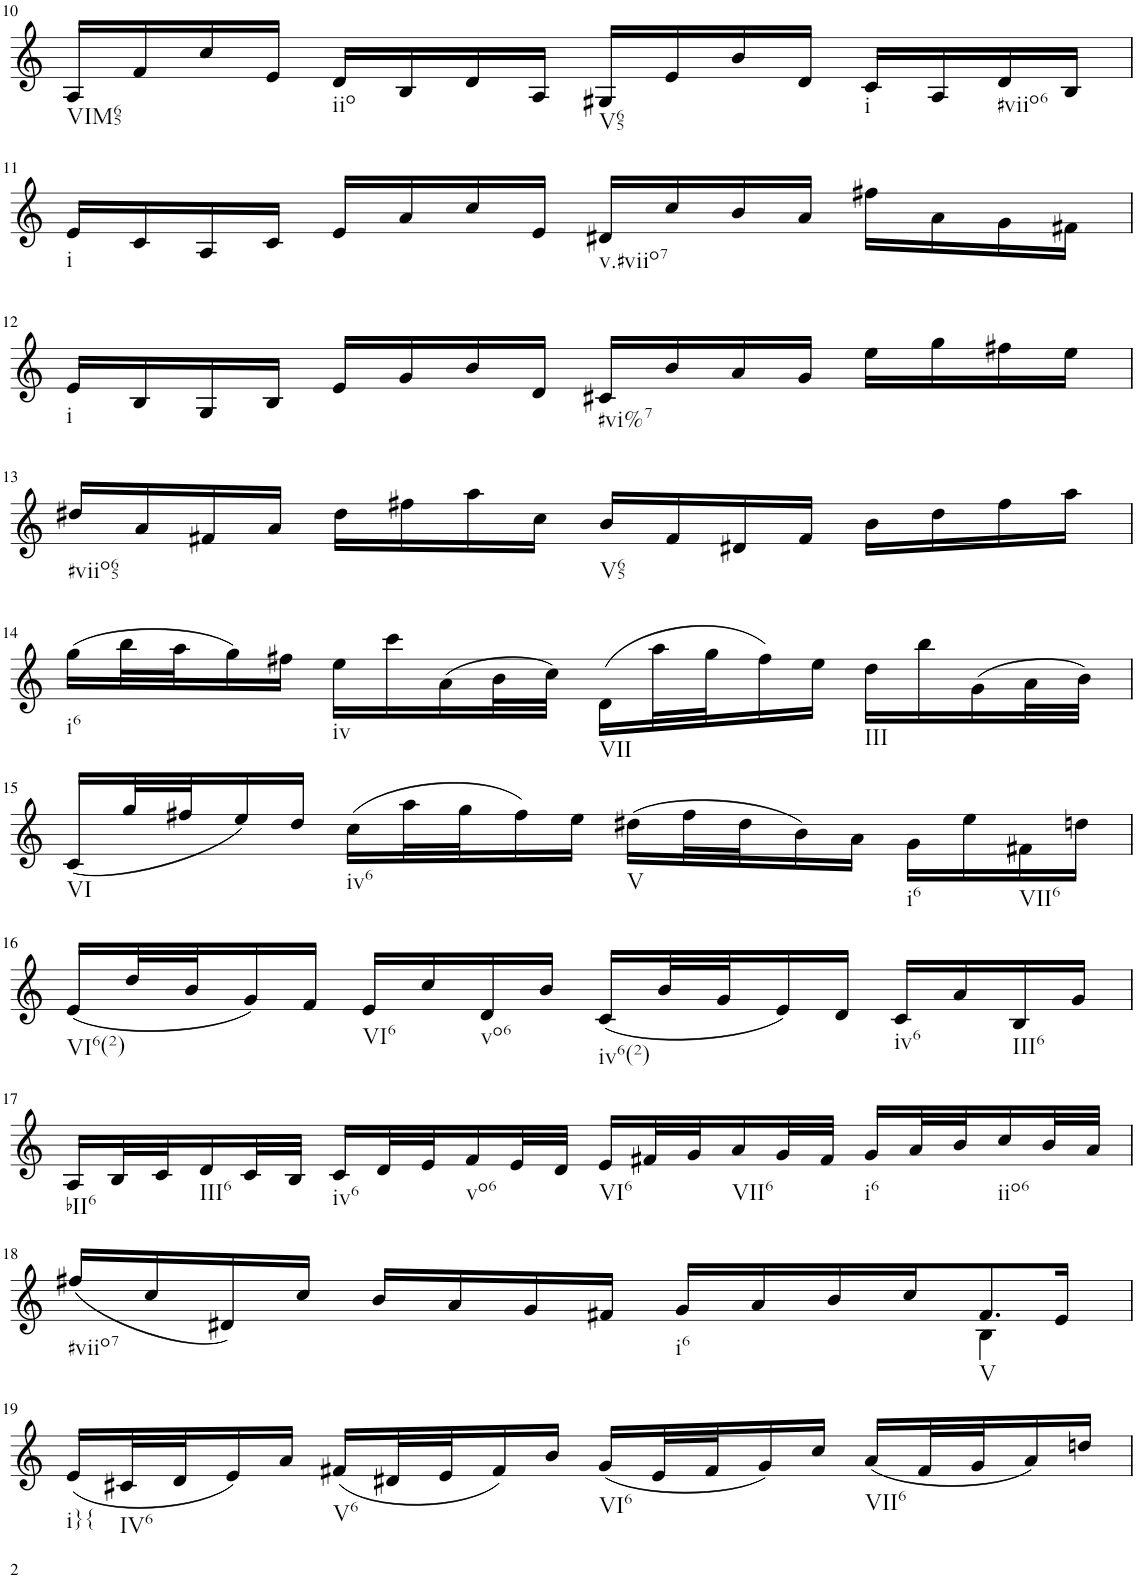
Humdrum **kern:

**kern
*part1
*staff1
*I"Violin
*I'Vln.
!!LO:PB:g=z
*clefG2
*k[]
*M2/2
=10
!LO:TX:b:t=VIM65
16A/LL
16f/
16cc/
16e/JJ
!LO:TX:b:t=iio
16d/LL
16B/
16d/
16A/JJ
!LO:TX:b:t=V65
16G#X/LL
16e/
16b/
16d/JJ
!LO:TX:b:t=i
16c/LL
16A/
!LO:TX:b:t=#viio6
16d/
16B/JJ
!!LO:LB:g=z
=11
!LO:TX:b:t=i
16e/LL
16c/
16A/
16c/JJ
16e/LL
16a/
16cc/
16e/JJ
!LO:TX:b:t=v.#viio7
16d#X/LL
16cc/
16b/
16a/JJ
16ff#X\LL
16a\
16g\
16f#X\JJ
!!LO:LB:g=z
=12
!LO:TX:b:t=i
16e/LL
16B/
16G/
16B/JJ
16e/LL
16g/
16b/
16d/JJ
!LO:TX:b:t=#vi%7
16c#X/LL
16b/
16a/
16g/JJ
16ee\LL
16gg\
16ff#X\
16ee\JJ
!!LO:LB:g=z
=13
!LO:TX:b:t=#viio65
16dd#X/LL
16a/
16f#X/
16a/JJ
16dd#\LL
16ff#X\
16aa\
16cc\JJ
!LO:TX:b:t=V65
16b/LL
16f#/
16d#X/
16f#/JJ
16b\LL
16dd#\
16ff#\
16aa\JJ
!!LO:LB:g=z
=14
!LO:TX:b:t=i6
(16gg\LL
32bb\L
32aa\J
16gg\)
16ff#X\JJ
!LO:TX:b:t=iv
16ee\LL
16ccc\
(16a\
32b\L
32cc\JJJ)
!LO:TX:b:t=VII
(16d\LL
32aa\L
32gg\J
16ff#\)
16ee\JJ
!LO:TX:b:t=III
16dd\LL
16bb\
(16g\
32a\L
32b\JJJ)
!!LO:LB:g=z
=15
!LO:TX:b:t=VI
(16c/LL
32gg/L
32ff#X/J
16ee/)
16dd/JJ
!LO:TX:b:t=iv6
(16cc\LL
32aa\L
32gg\J
16ff#\)
16ee\JJ
!LO:TX:b:t=V
(16dd#X\LL
32ff#\L
32dd#\J
16b\)
16a\JJ
!LO:TX:b:t=i6
16g\LL
16ee\
!LO:TX:b:t=VII6
16f#X\
16ddn\JJ
!!LO:LB:g=z
=16
!LO:TX:b:t=VI6(2)
(16e/LL
32dd/L
32b/J
16g/)
16f/JJ
!LO:TX:b:t=VI6
16e/LL
16cc/
!LO:TX:b:t=vo6
16d/
16b/JJ
!LO:TX:b:t=iv6(2)
(16c/LL
32b/L
32g/J
16e/)
16d/JJ
!LO:TX:b:t=iv6
16c/LL
16a/
!LO:TX:b:t=III6
16B/
16g/JJ
!!LO:LB:g=z
=17
!LO:TX:b:t=bII6
16A/LL
32B/L
32c/J
!LO:TX:b:t=III6
16d/
32c/L
32B/JJJ
!LO:TX:b:t=iv6
16c/LL
32d/L
32e/J
!LO:TX:b:t=vo6
16f/
32e/L
32d/JJJ
!LO:TX:b:t=VI6
16e/LL
32f#X/L
32g/J
!LO:TX:b:t=VII6
16a/
32g/L
32f#/JJJ
!LO:TX:b:t=i6
16g/LL
32a/L
32b/J
!LO:TX:b:t=iio6
16cc/
32b/L
32a/JJJ
!!LO:LB:g=z
=18
*^
!LO:TX:b:t=#viio7	!
(16ff#X/LL	2.ryy
16cc/	.
16d#X/)	.
16cc/JJ	.
16b/LL	.
16a/	.
16g/	.
16f#X/JJ	.
!LO:TX:b:t=i6	!
16g/LL	.
16a/	.
16b/	.
16cc/J	.
!LO:TX:b:t=V	!
8.f#/	4B\
16e/Jk	.
*v	*v
!!LO:LB:g=z
=19
!LO:TX:b:t=i}{
(16e/LL
!LO:TX:b:t=IV6
32c#X/L
32d/J
16e/)
16a/JJ
!LO:TX:b:t=V6
(16f#X/LL
32d#X/L
32e/J
16f#/)
16b/JJ
!LO:TX:b:t=VI6
(16g/LL
32e/L
32f#/J
16g/)
16cc/JJ
!LO:TX:b:t=VII6
(16a/LL
32f#/L
32g/J
16a/)
16ddn/JJ
=
*-
